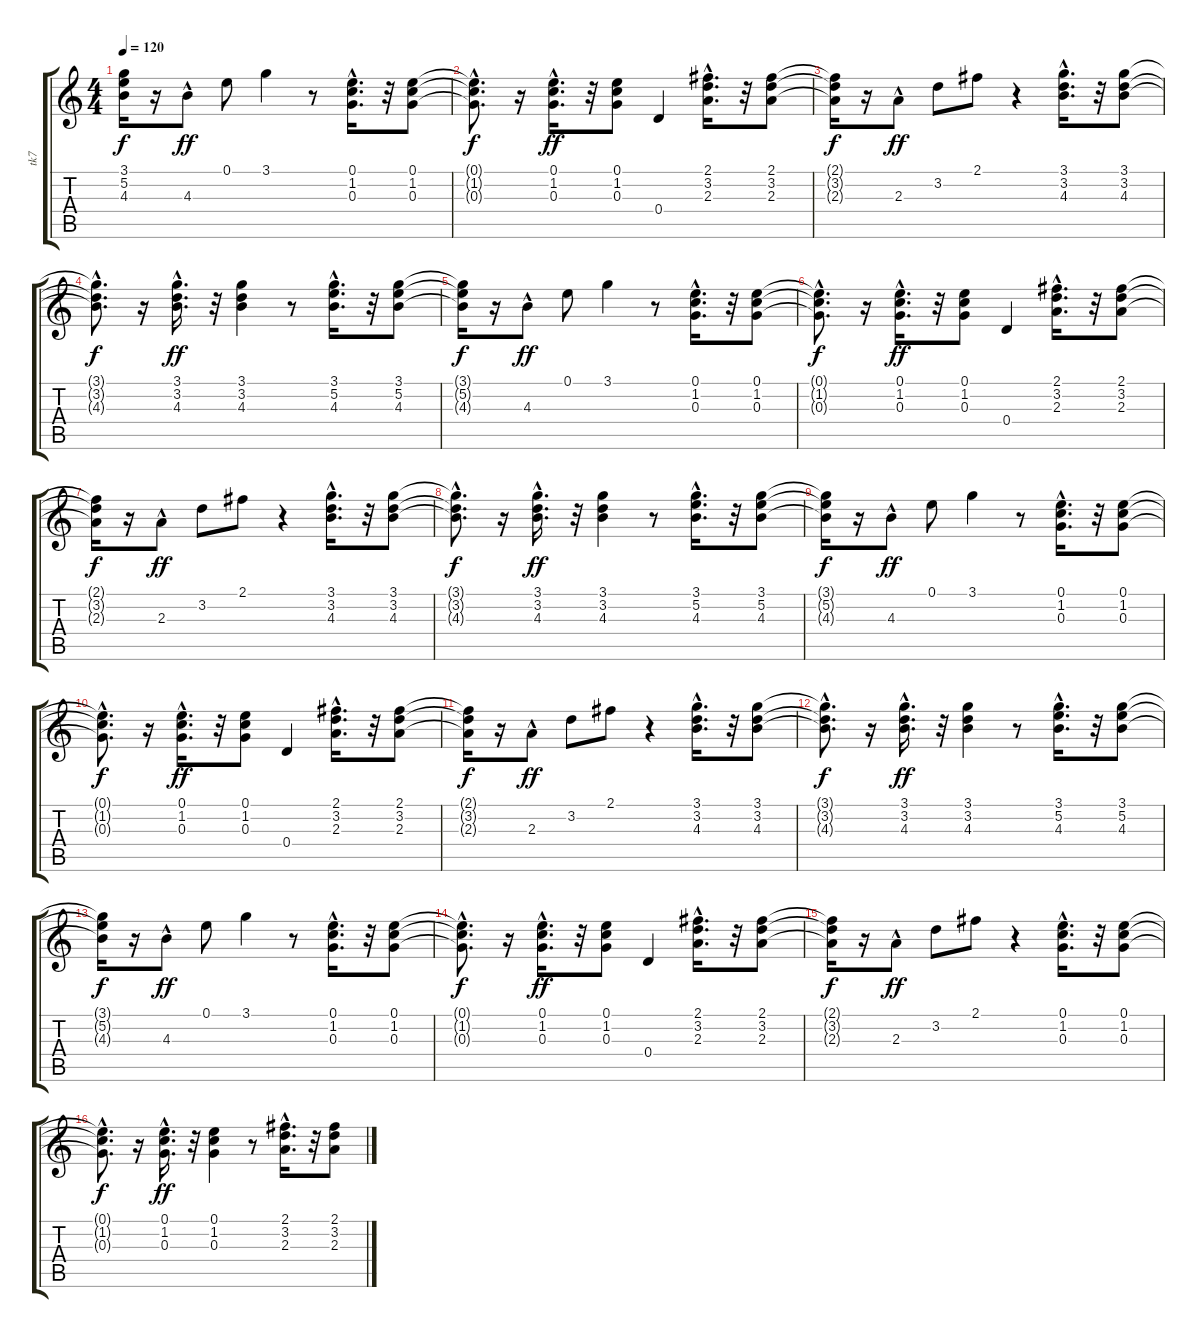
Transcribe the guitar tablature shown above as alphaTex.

\track ("tk7" "tk7") {instrument electricguitarclean}
\staff {score tabs}
\tuning (E4 B3 G3 D3 A2 E2) {hide}
\ts (4 4)
\tempo 120
\clef g2
\ks c
(3.1{t} 5.2{t} 4.3{t}).16{dy f} r.16 4.3{hac}.8{dy ff} 0.1.8 3.1.4 r.8 (0.1{hac} 1.2{hac} 0.3{hac}).16{d} r.32 (0.1 1.2 0.3).8 |
(0.1{hac t} 1.2{hac t} 0.3{hac t}).8{d dy f} r.16 (0.1{hac} 1.2{hac} 0.3{hac}).16{d dy ff} r.32 (0.1 1.2 0.3).8 0.4.4 (2.1{hac} 3.2{hac} 2.3{hac}).16{d} r.32 (2.1 3.2 2.3).8 |
(2.1{t} 3.2{t} 2.3{t}).16{dy f} r.16 2.3{hac}.8{dy ff} 3.2.8 2.1.8 r.4 (3.1{hac} 3.2{hac} 4.3{hac}).16{d} r.32 (3.1 3.2 4.3).8 |
(3.1{hac t} 3.2{hac t} 4.3{hac t}).8{d dy f} r.16 (3.1{hac} 3.2{hac} 4.3{hac}).16{d dy ff} r.32 (3.1 3.2 4.3).4 r.8 (3.1{hac} 5.2{hac} 4.3{hac}).16{d} r.32 (3.1 5.2 4.3).8 |
(3.1{t} 5.2{t} 4.3{t}).16{dy f} r.16 4.3{hac}.8{dy ff} 0.1.8 3.1.4 r.8 (0.1{hac} 1.2{hac} 0.3{hac}).16{d} r.32 (0.1 1.2 0.3).8 |
(0.1{hac t} 1.2{hac t} 0.3{hac t}).8{d dy f} r.16 (0.1{hac} 1.2{hac} 0.3{hac}).16{d dy ff} r.32 (0.1 1.2 0.3).8 0.4.4 (2.1{hac} 3.2{hac} 2.3{hac}).16{d} r.32 (2.1 3.2 2.3).8 |
(2.1{t} 3.2{t} 2.3{t}).16{dy f} r.16 2.3{hac}.8{dy ff} 3.2.8 2.1.8 r.4 (3.1{hac} 3.2{hac} 4.3{hac}).16{d} r.32 (3.1 3.2 4.3).8 |
(3.1{hac t} 3.2{hac t} 4.3{hac t}).8{d dy f} r.16 (3.1{hac} 3.2{hac} 4.3{hac}).16{d dy ff} r.32 (3.1 3.2 4.3).4 r.8 (3.1{hac} 5.2{hac} 4.3{hac}).16{d} r.32 (3.1 5.2 4.3).8 |
(3.1{t} 5.2{t} 4.3{t}).16{dy f} r.16 4.3{hac}.8{dy ff} 0.1.8 3.1.4 r.8 (0.1{hac} 1.2{hac} 0.3{hac}).16{d} r.32 (0.1 1.2 0.3).8 |
(0.1{hac t} 1.2{hac t} 0.3{hac t}).8{d dy f} r.16 (0.1{hac} 1.2{hac} 0.3{hac}).16{d dy ff} r.32 (0.1 1.2 0.3).8 0.4.4 (2.1{hac} 3.2{hac} 2.3{hac}).16{d} r.32 (2.1 3.2 2.3).8 |
(2.1{t} 3.2{t} 2.3{t}).16{dy f} r.16 2.3{hac}.8{dy ff} 3.2.8 2.1.8 r.4 (3.1{hac} 3.2{hac} 4.3{hac}).16{d} r.32 (3.1 3.2 4.3).8 |
(3.1{hac t} 3.2{hac t} 4.3{hac t}).8{d dy f} r.16 (3.1{hac} 3.2{hac} 4.3{hac}).16{d dy ff} r.32 (3.1 3.2 4.3).4 r.8 (3.1{hac} 5.2{hac} 4.3{hac}).16{d} r.32 (3.1 5.2 4.3).8 |
(3.1{t} 5.2{t} 4.3{t}).16{dy f} r.16 4.3{hac}.8{dy ff} 0.1.8 3.1.4 r.8 (0.1{hac} 1.2{hac} 0.3{hac}).16{d} r.32 (0.1 1.2 0.3).8 |
(0.1{hac t} 1.2{hac t} 0.3{hac t}).8{d dy f} r.16 (0.1{hac} 1.2{hac} 0.3{hac}).16{d dy ff} r.32 (0.1 1.2 0.3).8 0.4.4 (2.1{hac} 3.2{hac} 2.3{hac}).16{d} r.32 (2.1 3.2 2.3).8 |
(2.1{t} 3.2{t} 2.3{t}).16{dy f} r.16 2.3{hac}.8{dy ff} 3.2.8 2.1.8 r.4 (0.1{hac} 1.2{hac} 0.3{hac}).16{d} r.32 (0.1 1.2 0.3).8 |
(0.1{hac t} 1.2{hac t} 0.3{hac t}).8{d dy f} r.16 (0.1{hac} 1.2{hac} 0.3{hac}).16{d dy ff} r.32 (0.1 1.2 0.3).4 r.8 (2.1{hac} 3.2{hac} 2.3{hac}).16{d} r.32 (2.1 3.2 2.3).8
